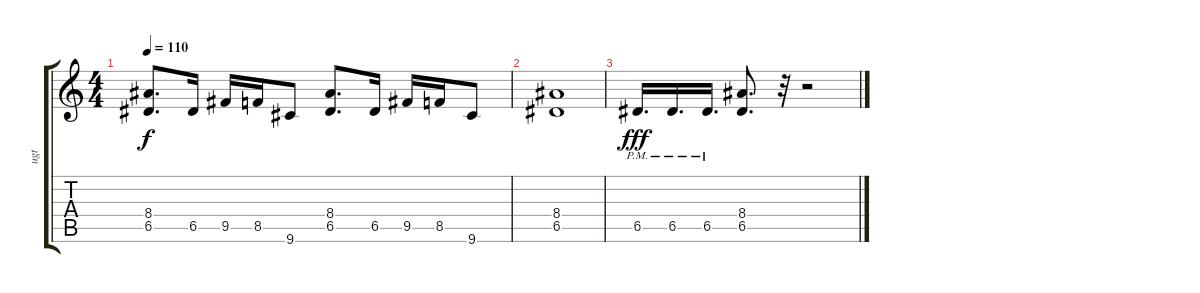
\track ("ugt" "ugt") {instrument overdrivenguitar}
\staff {score tabs}
\tuning (E4 B3 G3 D3 A2 E2) {hide}
\ts (4 4)
\tempo 110
\clef g2
\ks c
(8.4 6.5).8{d dy f} 6.5.16 9.5.16 8.5.16 9.6.8 (8.4 6.5).8{d} 6.5.16 9.5.16 8.5.16 9.6.8 |
(8.4 6.5).1 |
6.5{pm}.16{d dy fff} 6.5{pm}.16{d} 6.5{pm}.16{d} (8.4 6.5).8{d} r.32 r.2
